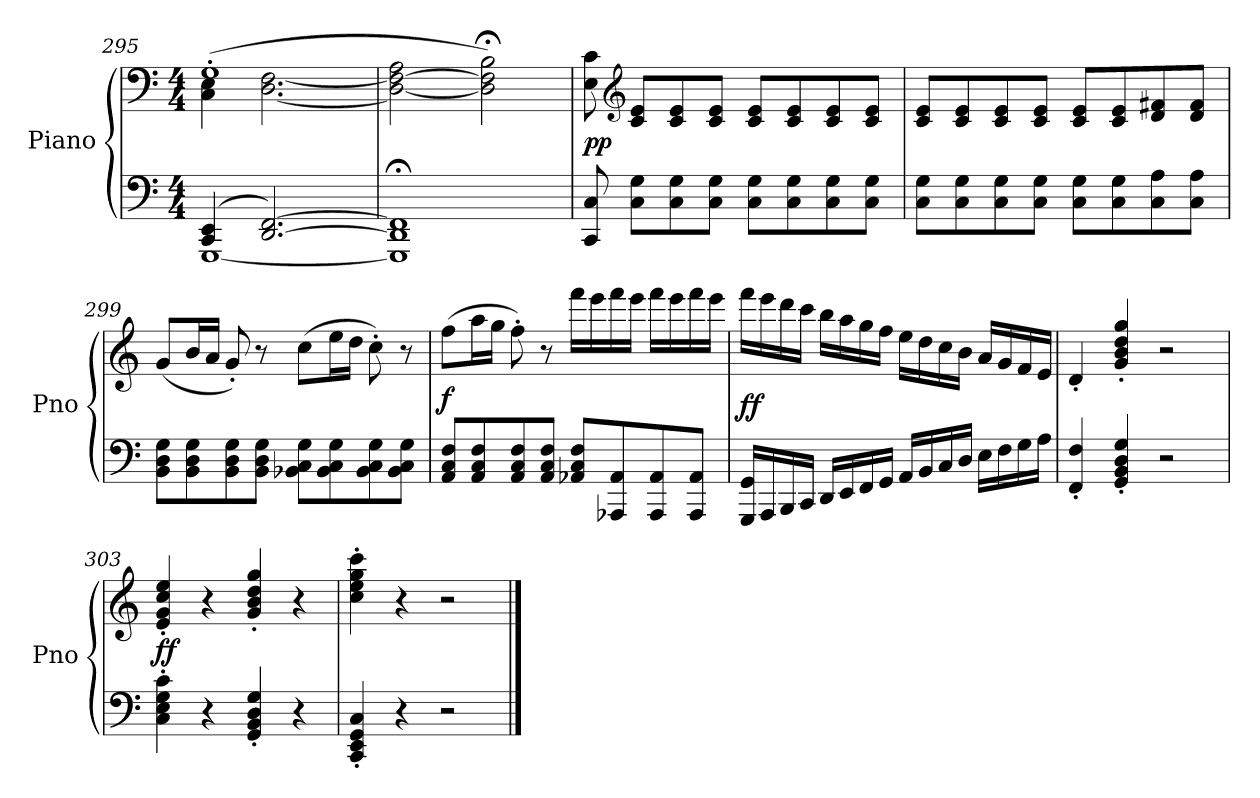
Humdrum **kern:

**kern	**kern	**dynam
*part1	*part1	*part1
*staff2	*staff1	*staff1/2
*I"Piano	*	*
*I'Pno	*	*
*clefF4	*clefF4	*
*k[]	*k[]	*
*C:	*C:	*
*M4/4	*M4/4	*
=295	=295	=295
*^	*^	*
(4CC/ 4EE/	[1GGG	(1G'	4C\ 4E\	.
[2.DD/ [2.FF/)	.	.	[2.D\ [2.F\	.
*v	*v	*	*	*
*	*v	*v	*
=296	=296	=296
1GGG];< 1DD];< 1FF];<	2D_\ 2F_\ 2A\	.
.	2D];<\ 2F];<\ 2B;<\)	.
=297	=297	=297
8CC/ 8C/	8E\ 8c\	pp
*	*clefG2	*
8C\ 8G\L	8c/ 8e/L	.
8C\ 8G\	8c/ 8e/	.
8C\ 8G\J	8c/ 8e/J	.
8C\ 8G\L	8c/ 8e/L	.
8C\ 8G\	8c/ 8e/	.
8C\ 8G\	8c/ 8e/	.
8C\ 8G\J	8c/ 8e/J	.
=298	=298	=298
8C\ 8G\L	8c/ 8e/L	.
8C\ 8G\	8c/ 8e/	.
8C\ 8G\	8c/ 8e/	.
8C\ 8G\J	8c/ 8e/J	.
8C\ 8G\L	8c/ 8e/L	.
8C\ 8G\	8c/ 8e/	.
8C\ 8A\	8d/ 8f#X/	.
8C\ 8A\J	8d/ 8f#/J	.
=299	=299	=299
8BB\ 8D\ 8G\L	(8g/L	.
8BB\ 8D\ 8G\	16b/L	.
.	16a/JJ	.
8BB\ 8D\ 8G\	8g'/)	.
8BB\ 8D\ 8G\J	8r	.
8BB-X\ 8C\ 8G\L	(8cc\L	.
8BB-\ 8C\ 8G\	16ee\L	.
.	16dd\JJ	.
8BB-\ 8C\ 8G\	8cc'\)	.
8BB-\ 8C\ 8G\J	8r	.
=300	=300	=300
8AA/ 8C/ 8F/L	(8ff\L	f
8AA/ 8C/ 8F/	16aa\L	.
.	16gg\JJ	.
8AA/ 8C/ 8F/	8ff'\)	.
8AA/ 8C/ 8F/J	8r	.
8AA-X/ 8C/ 8F/L	16fff\LL	.
.	16eee\	.
8AAA-X/ 8AA-/	16fff\	.
.	16eee\JJ	.
8AAA-/ 8AA-/	16fff\LL	.
.	16eee\	.
8AAA-/ 8AA-/J	16fff\	.
.	16eee\JJ	.
=301	=301	=301
16GGG/ 16GG/LL	16fff\LL	ff
16AAA/	16eee\	.
16BBB/	16ddd\	.
16CC/JJ	16ccc\JJ	.
16DD/LL	16bb\LL	.
16EE/	16aa\	.
16FF/	16gg\	.
16GG/JJ	16ff\JJ	.
16AA/LL	16ee\LL	.
16BB/	16dd\	.
16C/	16cc\	.
16D/JJ	16b\JJ	.
16E\LL	16a/LL	.
16F\	16g/	.
16G\	16f/	.
16A\JJ	16e/JJ	.
=302	=302	=302
4FF'/ 4F'/	4d'/	.
4GG'/ 4BB'/ 4D'/ 4G'/	4g'/ 4b'/ 4dd'/ 4gg'/	.
2r	2r	.
=303	=303	=303
4C'\ 4E'\ 4G'\ 4c'\	4e'/ 4g'/ 4cc'/ 4ee'/	ff
4r	4r	.
4GG'/ 4BB'/ 4D'/ 4G'/	4g'/ 4b'/ 4dd'/ 4gg'/	.
4r	4r	.
=304	=304	=304
4CC'/ 4EE'/ 4GG'/ 4C'/	4cc'\ 4ee'\ 4gg'\ 4ccc'\	.
4r	4r	.
2r	2r	.
==	==	==
*-	*-	*-
